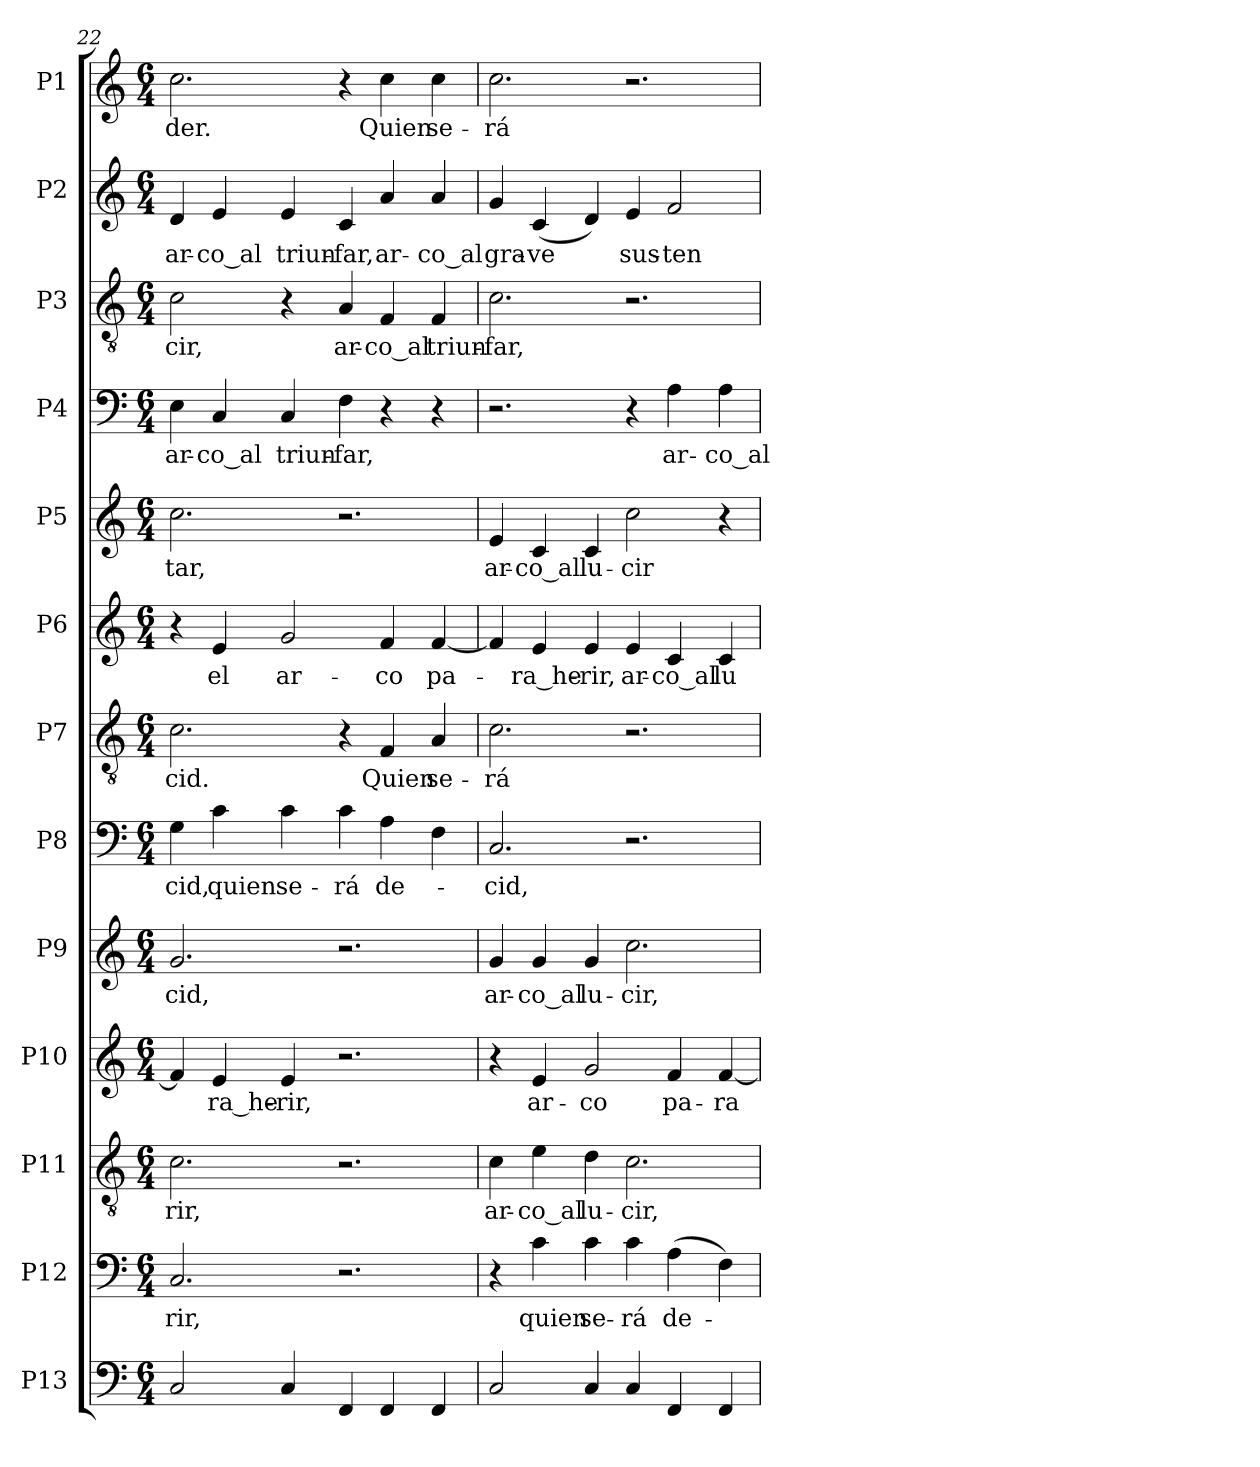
**kern	**kern	**text	**kern	**text	**kern	**text	**kern	**text	**kern	**text	**kern	**text	**kern	**text	**kern	**text	**kern	**text	**kern	**text	**kern	**text	**kern	**text
*part13	*part12	*part12	*part11	*part11	*part10	*part10	*part9	*part9	*part8	*part8	*part7	*part7	*part6	*part6	*part5	*part5	*part4	*part4	*part3	*part3	*part2	*part2	*part1	*part1
*staff13	*staff12	*staff12	*staff11	*staff11	*staff10	*staff10	*staff9	*staff9	*staff8	*staff8	*staff7	*staff7	*staff6	*staff6	*staff5	*staff5	*staff4	*staff4	*staff3	*staff3	*staff2	*staff2	*staff1	*staff1
*I"P13	*I"P12	*	*I"P11	*	*I"P10	*	*I"P9	*	*I"P8	*	*I"P7	*	*I"P6	*	*I"P5	*	*I"P4	*	*I"P3	*	*I"P2	*	*I"P1	*
!!LO:PB:g=z
*clefF4	*clefF4	*	*clefGv2	*	*clefG2	*	*clefG2	*	*clefF4	*	*clefGv2	*	*clefG2	*	*clefG2	*	*clefF4	*	*clefGv2	*	*clefG2	*	*clefG2	*
*	*	*	*ITrd7c12	*	*	*	*	*	*	*	*ITrd7c12	*	*	*	*	*	*	*	*ITrd7c12	*	*	*	*	*
*k[]	*k[]	*	*k[]	*	*k[]	*	*k[]	*	*k[]	*	*k[]	*	*k[]	*	*k[]	*	*k[]	*	*k[]	*	*k[]	*	*k[]	*
*C:	*C:	*	*C:	*	*C:	*	*C:	*	*C:	*	*C:	*	*C:	*	*C:	*	*C:	*	*C:	*	*C:	*	*C:	*
*M6/4	*M6/4	*	*M6/4	*	*M6/4	*	*M6/4	*	*M6/4	*	*M6/4	*	*M6/4	*	*M6/4	*	*M6/4	*	*M6/4	*	*M6/4	*	*M6/4	*
=22	=22	=22	=22	=22	=22	=22	=22	=22	=22	=22	=22	=22	=22	=22	=22	=22	=22	=22	=22	=22	=22	=22	=22	=22
!	!	!LO:LY:b:color=#000000	!	!	!	!	!	!	!	!	!	!	!	!	!	!	!	!	!	!	!	!	!	!
!	!	!	!	!LO:LY:b:color=#000000	!	!	!	!	!	!	!	!	!	!	!	!	!	!	!	!	!	!	!	!
!	!	!	!	!	!	!	!	!LO:LY:b:color=#000000	!	!	!	!	!	!	!	!	!	!	!	!	!	!	!	!
!	!	!	!	!	!	!	!	!	!	!LO:LY:b:color=#000000	!	!	!	!	!	!	!	!	!	!	!	!	!	!
!	!	!	!	!	!	!	!	!	!	!	!	!LO:LY:b:color=#000000	!	!	!	!	!	!	!	!	!	!	!	!
!	!	!	!	!	!	!	!	!	!	!	!	!	!	!	!	!LO:LY:b:color=#000000	!	!	!	!	!	!	!	!
!	!	!	!	!	!	!	!	!	!	!	!	!	!	!	!	!	!	!LO:LY:b:color=#000000	!	!	!	!	!	!
!	!	!	!	!	!	!	!	!	!	!	!	!	!	!	!	!	!	!	!	!LO:LY:b:color=#000000	!	!	!	!
!	!	!	!	!	!	!	!	!	!	!	!	!	!	!	!	!	!	!	!	!	!	!LO:LY:b:color=#000000	!	!
!	!	!	!	!	!	!	!	!	!	!	!	!	!	!	!	!	!	!	!	!	!	!	!	!LO:LY:b:color=#000000
2Ci/	2.Ci/	-rir,	2.Ci\	-rir,	4fi/]	.	2.gi/	-cid,	4Gi\	-cid,	2.Ci\	-cid.	4r	.	2.cci\	-tar,	4Ei\	ar-	2Ci\	-cir,	4di/	ar-	2.cci\	-der.
!	!	!	!	!	!	!LO:LY:b:color=#000000	!	!	!	!	!	!	!	!	!	!	!	!	!	!	!	!	!	!
!	!	!	!	!	!	!	!	!	!	!LO:LY:b:color=#000000	!	!	!	!	!	!	!	!	!	!	!	!	!	!
!	!	!	!	!	!	!	!	!	!	!	!	!	!	!LO:LY:b:color=#000000	!	!	!	!	!	!	!	!	!	!
!	!	!	!	!	!	!	!	!	!	!	!	!	!	!	!	!	!	!LO:LY:b:color=#000000	!	!	!	!	!	!
!	!	!	!	!	!	!	!	!	!	!	!	!	!	!	!	!	!	!	!	!	!	!LO:LY:b:color=#000000	!	!
.	.	.	.	.	4ei/	-ra_he-	.	.	4ci\	quien	.	.	4ei/	el	.	.	4Ci/	-co_al	.	.	4ei/	-co_al	.	.
!	!	!	!	!	!	!LO:LY:b:color=#000000	!	!	!	!	!	!	!	!	!	!	!	!	!	!	!	!	!	!
!	!	!	!	!	!	!	!	!	!	!LO:LY:b:color=#000000	!	!	!	!	!	!	!	!	!	!	!	!	!	!
!	!	!	!	!	!	!	!	!	!	!	!	!	!	!LO:LY:b:color=#000000	!	!	!	!	!	!	!	!	!	!
!	!	!	!	!	!	!	!	!	!	!	!	!	!	!	!	!	!	!LO:LY:b:color=#000000	!	!	!	!	!	!
!	!	!	!	!	!	!	!	!	!	!	!	!	!	!	!	!	!	!	!	!	!	!LO:LY:b:color=#000000	!	!
4Ci/	.	.	.	.	4ei/	-rir,	.	.	4ci\	se-	.	.	2gi/	ar-	.	.	4Ci/	triun-	4r	.	4ei/	triun-	.	.
!	!	!	!	!	!	!	!	!	!	!LO:LY:b:color=#000000	!	!	!	!	!	!	!	!	!	!	!	!	!	!
!	!	!	!	!	!	!	!	!	!	!	!	!	!	!	!	!	!	!LO:LY:b:color=#000000	!	!	!	!	!	!
!	!	!	!	!	!	!	!	!	!	!	!	!	!	!	!	!	!	!	!	!LO:LY:b:color=#000000	!	!	!	!
!	!	!	!	!	!	!	!	!	!	!	!	!	!	!	!	!	!	!	!	!	!	!LO:LY:b:color=#000000	!	!
4FFi/	2.r	.	2.r	.	2.r	.	2.r	.	4ci\	-rá	4r	.	.	.	2.r	.	4Fi\	-far,	4AAi/	ar-	4ci/	-far,	4r	.
!	!	!	!	!	!	!	!	!	!	!LO:LY:b:color=#000000	!	!	!	!	!	!	!	!	!	!	!	!	!	!
!	!	!	!	!	!	!	!	!	!	!	!	!LO:LY:b:color=#000000	!	!	!	!	!	!	!	!	!	!	!	!
!	!	!	!	!	!	!	!	!	!	!	!	!	!	!LO:LY:b:color=#000000	!	!	!	!	!	!	!	!	!	!
!	!	!	!	!	!	!	!	!	!	!	!	!	!	!	!	!	!	!	!	!LO:LY:b:color=#000000	!	!	!	!
!	!	!	!	!	!	!	!	!	!	!	!	!	!	!	!	!	!	!	!	!	!	!LO:LY:b:color=#000000	!	!
!	!	!	!	!	!	!	!	!	!	!	!	!	!	!	!	!	!	!	!	!	!	!	!	!LO:LY:b:color=#000000
4FFi/	.	.	.	.	.	.	.	.	4Ai\	de-	4FFi/	Quien	4fi/	-co	.	.	4r	.	4FFi/	-co_al	4ai/	ar-	4cci\	Quien
!	!	!	!	!	!	!	!	!	!	!	!	!LO:LY:b:color=#000000	!	!	!	!	!	!	!	!	!	!	!	!
!	!	!	!	!	!	!	!	!	!	!	!	!	!	!LO:LY:b:color=#000000	!	!	!	!	!	!	!	!	!	!
!	!	!	!	!	!	!	!	!	!	!	!	!	!	!	!	!	!	!	!	!LO:LY:b:color=#000000	!	!	!	!
!	!	!	!	!	!	!	!	!	!	!	!	!	!	!	!	!	!	!	!	!	!	!LO:LY:b:color=#000000	!	!
!	!	!	!	!	!	!	!	!	!	!	!	!	!	!	!	!	!	!	!	!	!	!	!	!LO:LY:b:color=#000000
4FFi/	.	.	.	.	.	.	.	.	4Fi\	.	4AAi/	se-	[4fi/	pa-	.	.	4r	.	4FFi/	triun-	4ai/	-co_al	4cci\	se-
=23	=23	=23	=23	=23	=23	=23	=23	=23	=23	=23	=23	=23	=23	=23	=23	=23	=23	=23	=23	=23	=23	=23	=23	=23
!	!	!	!	!LO:LY:b:color=#000000	!	!	!	!	!	!	!	!	!	!	!	!	!	!	!	!	!	!	!	!
!	!	!	!	!	!	!	!	!LO:LY:b:color=#000000	!	!	!	!	!	!	!	!	!	!	!	!	!	!	!	!
!	!	!	!	!	!	!	!	!	!	!LO:LY:b:color=#000000	!	!	!	!	!	!	!	!	!	!	!	!	!	!
!	!	!	!	!	!	!	!	!	!	!	!	!LO:LY:b:color=#000000	!	!	!	!	!	!	!	!	!	!	!	!
!	!	!	!	!	!	!	!	!	!	!	!	!	!	!	!	!LO:LY:b:color=#000000	!	!	!	!	!	!	!	!
!	!	!	!	!	!	!	!	!	!	!	!	!	!	!	!	!	!	!	!	!LO:LY:b:color=#000000	!	!	!	!
!	!	!	!	!	!	!	!	!	!	!	!	!	!	!	!	!	!	!	!	!	!	!LO:LY:b:color=#000000	!	!
!	!	!	!	!	!	!	!	!	!	!	!	!	!	!	!	!	!	!	!	!	!	!	!	!LO:LY:b:color=#000000
2Ci/	4r	.	4Ci\	ar-	4r	.	4gi/	ar-	2.Ci/	-cid,	2.Ci\	-rá	4fi/]	.	4ei/	ar-	2.r	.	2.Ci\	-far,	4gi/	gra-	2.cci\	-rá
!	!	!LO:LY:b:color=#000000	!	!	!	!	!	!	!	!	!	!	!	!	!	!	!	!	!	!	!	!	!	!
!	!	!	!	!LO:LY:b:color=#000000	!	!	!	!	!	!	!	!	!	!	!	!	!	!	!	!	!	!	!	!
!	!	!	!	!	!	!LO:LY:b:color=#000000	!	!	!	!	!	!	!	!	!	!	!	!	!	!	!	!	!	!
!	!	!	!	!	!	!	!	!LO:LY:b:color=#000000	!	!	!	!	!	!	!	!	!	!	!	!	!	!	!	!
!	!	!	!	!	!	!	!	!	!	!	!	!	!	!LO:LY:b:color=#000000	!	!	!	!	!	!	!	!	!	!
!	!	!	!	!	!	!	!	!	!	!	!	!	!	!	!	!LO:LY:b:color=#000000	!	!	!	!	!	!	!	!
!	!	!	!	!	!	!	!	!	!	!	!	!	!	!	!	!	!	!	!	!	!	!LO:LY:b:color=#000000	!	!
.	4ci\	quien	4Ei\	-co_al	4ei/	ar-	4gi/	-co_al	.	.	.	.	4ei/	-ra_he-	4ci/	-co_al	.	.	.	.	(4ci/	-ve	.	.
!	!	!LO:LY:b:color=#000000	!	!	!	!	!	!	!	!	!	!	!	!	!	!	!	!	!	!	!	!	!	!
!	!	!	!	!LO:LY:b:color=#000000	!	!	!	!	!	!	!	!	!	!	!	!	!	!	!	!	!	!	!	!
!	!	!	!	!	!	!LO:LY:b:color=#000000	!	!	!	!	!	!	!	!	!	!	!	!	!	!	!	!	!	!
!	!	!	!	!	!	!	!	!LO:LY:b:color=#000000	!	!	!	!	!	!	!	!	!	!	!	!	!	!	!	!
!	!	!	!	!	!	!	!	!	!	!	!	!	!	!LO:LY:b:color=#000000	!	!	!	!	!	!	!	!	!	!
!	!	!	!	!	!	!	!	!	!	!	!	!	!	!	!	!LO:LY:b:color=#000000	!	!	!	!	!	!	!	!
4Ci/	4ci\	se-	4Di\	lu-	2gi/	-co	4gi/	lu-	.	.	.	.	4ei/	-rir,	4ci/	lu-	.	.	.	.	4di/)	.	.	.
!	!	!LO:LY:b:color=#000000	!	!	!	!	!	!	!	!	!	!	!	!	!	!	!	!	!	!	!	!	!	!
!	!	!	!	!LO:LY:b:color=#000000	!	!	!	!	!	!	!	!	!	!	!	!	!	!	!	!	!	!	!	!
!	!	!	!	!	!	!	!	!LO:LY:b:color=#000000	!	!	!	!	!	!	!	!	!	!	!	!	!	!	!	!
!	!	!	!	!	!	!	!	!	!	!	!	!	!	!LO:LY:b:color=#000000	!	!	!	!	!	!	!	!	!	!
!	!	!	!	!	!	!	!	!	!	!	!	!	!	!	!	!LO:LY:b:color=#000000	!	!	!	!	!	!	!	!
!	!	!	!	!	!	!	!	!	!	!	!	!	!	!	!	!	!	!	!	!	!	!LO:LY:b:color=#000000	!	!
4Ci/	4ci\	-rá	2.Ci\	-cir,	.	.	2.cci\	-cir,	2.r	.	2.r	.	4ei/	ar-	2cci\	-cir	4r	.	2.r	.	4ei/	sus-	2.r	.
!	!	!LO:LY:b:color=#000000	!	!	!	!	!	!	!	!	!	!	!	!	!	!	!	!	!	!	!	!	!	!
!	!	!	!	!	!	!LO:LY:b:color=#000000	!	!	!	!	!	!	!	!	!	!	!	!	!	!	!	!	!	!
!	!	!	!	!	!	!	!	!	!	!	!	!	!	!LO:LY:b:color=#000000	!	!	!	!	!	!	!	!	!	!
!	!	!	!	!	!	!	!	!	!	!	!	!	!	!	!	!	!	!LO:LY:b:color=#000000	!	!	!	!	!	!
!	!	!	!	!	!	!	!	!	!	!	!	!	!	!	!	!	!	!	!	!	!	!LO:LY:b:color=#000000	!	!
4FFi/	(4Ai\	de-	.	.	4fi/	pa-	.	.	.	.	.	.	4ci/	-co_al	.	.	4Ai\	ar-	.	.	2fi/	-ten-	.	.
!	!	!	!	!	!	!LO:LY:b:color=#000000	!	!	!	!	!	!	!	!	!	!	!	!	!	!	!	!	!	!
!	!	!	!	!	!	!	!	!	!	!	!	!	!	!LO:LY:b:color=#000000	!	!	!	!	!	!	!	!	!	!
!	!	!	!	!	!	!	!	!	!	!	!	!	!	!	!	!	!	!LO:LY:b:color=#000000	!	!	!	!	!	!
4FFi/	4Fi\)	.	.	.	[4fi/	-ra	.	.	.	.	.	.	4ci/	lu-	4r	.	4Ai\	-co_al	.	.	.	.	.	.
=	=	=	=	=	=	=	=	=	=	=	=	=	=	=	=	=	=	=	=	=	=	=	=	=
*-	*-	*-	*-	*-	*-	*-	*-	*-	*-	*-	*-	*-	*-	*-	*-	*-	*-	*-	*-	*-	*-	*-	*-	*-
